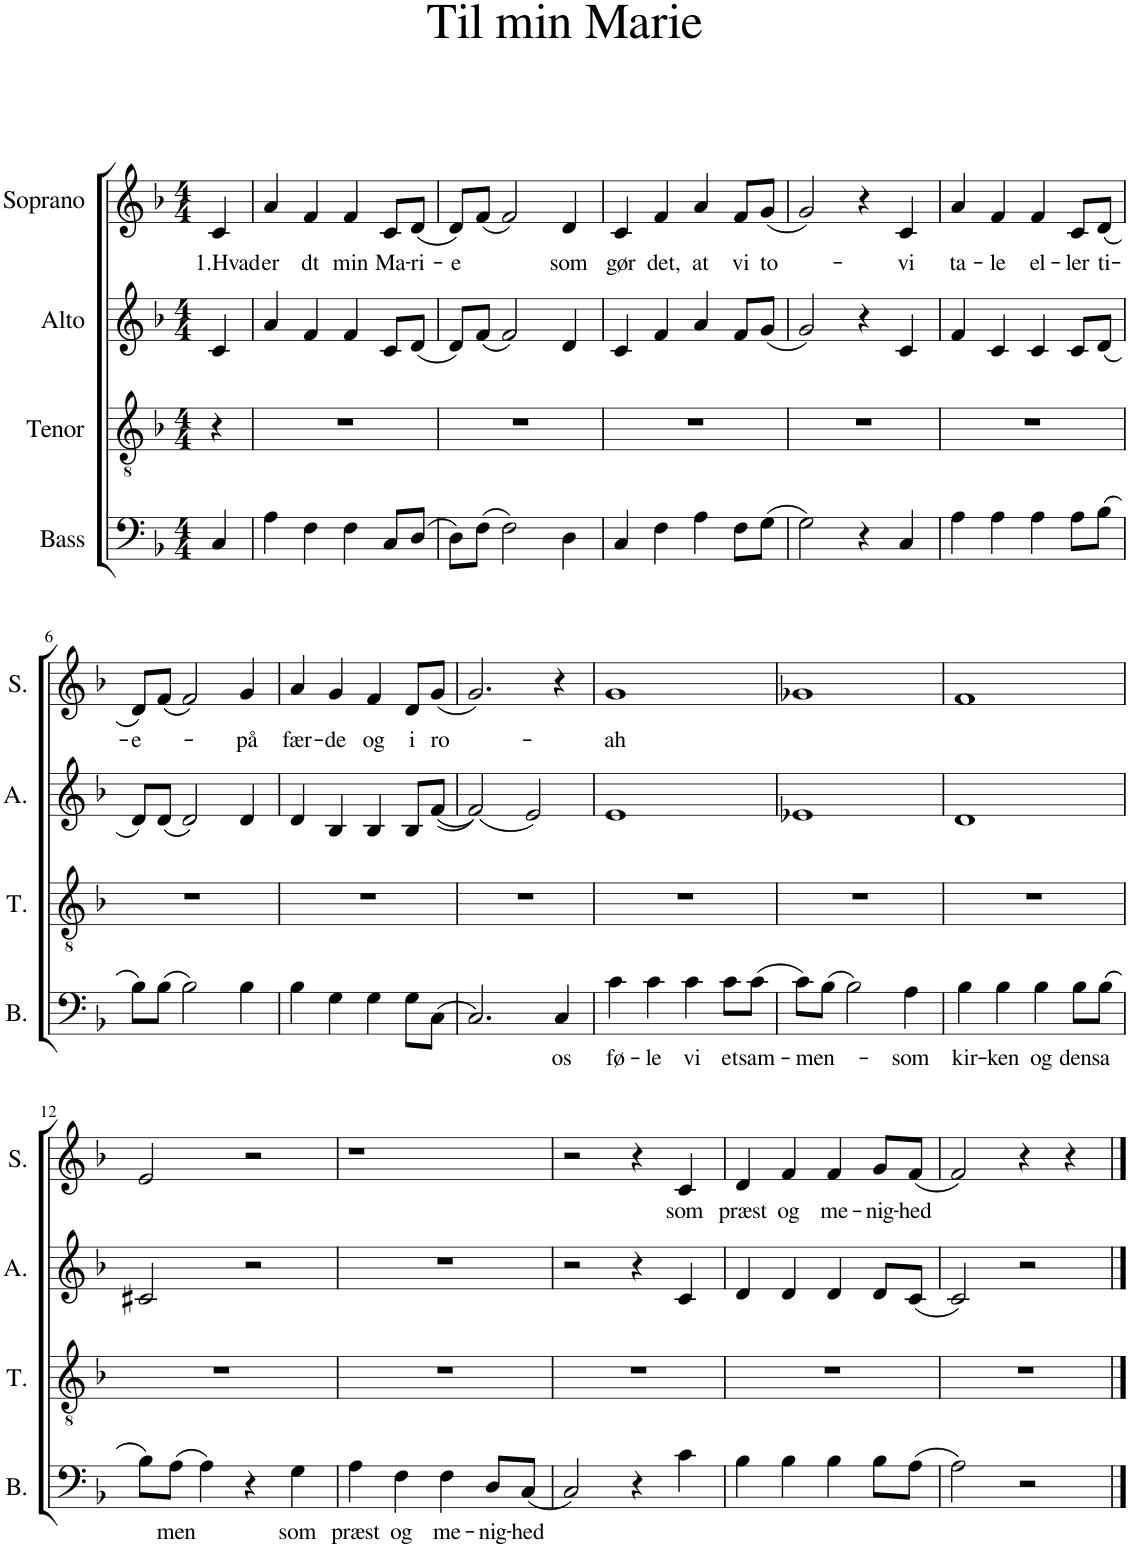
**kern	**text	**kern	**kern	**kern	**text
*part4	*part4	*part3	*part2	*part1	*part1
*staff4	*staff4	*staff3	*staff2	*staff1	*staff1
*I"Bass	*	*I"Tenor	*I"Alto	*I"Soprano	*
*I'B.	*	*I'T.	*I'A.	*I'S.	*
*clefF4	*	*clefGv2	*clefG2	*clefG2	*
*k[b-]	*	*k[b-]	*k[b-]	*k[b-]	*
*M4/4	*	*M4/4	*M4/4	*M4/4	*
=	=	=	=	=	=
!	!	!	!	!	!LO:LY:b
4C/	.	4r	4c/	4c/	1.Hvad
=1	=1	=1	=1	=1	=1
!	!	!	!	!	!LO:LY:b
4A\	.	1r	4a/	4a/	er
!	!	!	!	!	!LO:LY:b
4F\	.	.	4f/	4f/	dt
!	!	!	!	!	!LO:LY:b
4F\	.	.	4f/	4f/	min
!	!	!	!	!	!LO:LY:b
8C/L	.	.	8c/L	8c/L	Ma-
!	!	!	!	!	!LO:LY:b
(8D/J	.	.	(8d/J	(8d/J	-ri-
=2	=2	=2	=2	=2	=2
!	!	!	!	!	!LO:LY:b
8D\L)	.	1r	8d/L)	8d/L)	-e
(8F\J	.	.	(8f/J	(8f/J	.
2F\)	.	.	2f/)	2f/)	.
!	!	!	!	!	!LO:LY:b
4D\	.	.	4d/	4d/	som
=3	=3	=3	=3	=3	=3
!	!	!	!	!	!LO:LY:b
4C/	.	1r	4c/	4c/	gør
!	!	!	!	!	!LO:LY:b
4F\	.	.	4f/	4f/	det,
!	!	!	!	!	!LO:LY:b
4A\	.	.	4a/	4a/	at
!	!	!	!	!	!LO:LY:b
8F\L	.	.	8f/L	8f/L	vi
!	!	!	!	!	!LO:LY:b
(8G\J	.	.	(8g/J	(8g/J	to-
=4	=4	=4	=4	=4	=4
2G\)	.	1r	2g/)	2g/)	.
4r	.	.	4r	4r	.
!	!	!	!	!	!LO:LY:b
4C/	.	.	4c/	4c/	-vi
=5	=5	=5	=5	=5	=5
!	!	!	!	!	!LO:LY:b
4A\	.	1r	4f/	4a/	ta-
!	!	!	!	!	!LO:LY:b
4A\	.	.	4c/	4f/	-le
!	!	!	!	!	!LO:LY:b
4A\	.	.	4c/	4f/	el-
!	!	!	!	!	!LO:LY:b
8A\L	.	.	8c/L	8c/L	-ler
!	!	!	!	!	!LO:LY:b
(8B-\J	.	.	(8d/J	(8d/J	ti-
!!LO:LB:g=z
=6	=6	=6	=6	=6	=6
!	!	!	!	!	!LO:LY:b
8B-\L)	.	1r	8d/L)	8d/L)	-e-
(8B-\J	.	.	(8d/J	(8f/J	.
2B-\)	.	.	2d/)	2f/)	.
!	!	!	!	!	!LO:LY:b
4B-\	.	.	4d/	4g/	-på
=7	=7	=7	=7	=7	=7
!	!	!	!	!	!LO:LY:b
4B-\	.	1r	4d/	4a/	fær-
!	!	!	!	!	!LO:LY:b
4G\	.	.	4B-/	4g/	-de
!	!	!	!	!	!LO:LY:b
4G\	.	.	4B-/	4f/	og
!	!	!	!	!	!LO:LY:b
8G\L	.	.	8B-/L	8d/L	i
!	!	!	!	!	!LO:LY:b
(8C\J	.	.	((8f/J	(8g/J	ro-
=8	=8	=8	=8	=8	=8
2.C/)	.	1r	(2f/))	2.g/)	.
.	.	.	2e/)	.	.
!	!LO:LY:b	!	!	!	!
4C/	os	.	.	4r	.
=9	=9	=9	=9	=9	=9
!	!LO:LY:b	!	!	!	!LO:LY:b
4c\	fø-	1r	1e	1g	-ah
!	!LO:LY:b	!	!	!	!
4c\	-le	.	.	.	.
!	!LO:LY:b	!	!	!	!
4c\	vi	.	.	.	.
!	!LO:LY:b	!	!	!	!
8c\L	et	.	.	.	.
!	!LO:LY:b	!	!	!	!
(8c\J	sam-	.	.	.	.
=10	=10	=10	=10	=10	=10
!	!LO:LY:b	!	!	!	!
8c\L)	-men-	1r	1e-X	1g-X	.
(8B-\J	.	.	.	.	.
2B-\)	.	.	.	.	.
!	!LO:LY:b	!	!	!	!
4A\	-som	.	.	.	.
=11	=11	=11	=11	=11	=11
!	!LO:LY:b	!	!	!	!
4B-\	kir-	1r	1d	1f	.
!	!LO:LY:b	!	!	!	!
4B-\	-ken	.	.	.	.
!	!LO:LY:b	!	!	!	!
4B-\	og	.	.	.	.
!	!LO:LY:b	!	!	!	!
8B-\L	dens	.	.	.	.
!	!LO:LY:b	!	!	!	!
(8B-\J	a	.	.	.	.
!!LO:LB:g=z
=12	=12	=12	=12	=12	=12
8B-\L)	.	1r	2c#X/	2e/	.
!	!LO:LY:b	!	!	!	!
(8A\J	-men	.	.	.	.
4A\)	.	.	.	.	.
4r	.	.	2r	2r	.
!	!LO:LY:b	!	!	!	!
4G\	som	.	.	.	.
=13	=13	=13	=13	=13	=13
!	!LO:LY:b	!	!	!	!
4A\	præst	1r	1r	1r	.
!	!LO:LY:b	!	!	!	!
4F\	og	.	.	.	.
!	!LO:LY:b	!	!	!	!
4F\	me-	.	.	.	.
!	!LO:LY:b	!	!	!	!
8D/L	-nig-	.	.	.	.
!	!LO:LY:b	!	!	!	!
(8C/J	-hed	.	.	.	.
=14	=14	=14	=14	=14	=14
2C/)	.	1r	2r	2r	.
4r	.	.	4r	4r	.
!	!	!	!	!	!LO:LY:b
4c\	.	.	4c/	4c/	som
=15	=15	=15	=15	=15	=15
!	!	!	!	!	!LO:LY:b
4B-\	.	1r	4d/	4d/	præst
!	!	!	!	!	!LO:LY:b
4B-\	.	.	4d/	4f/	og
!	!	!	!	!	!LO:LY:b
4B-\	.	.	4d/	4f/	me-
!	!	!	!	!	!LO:LY:b
8B-\L	.	.	8d/L	8g/L	-nig-
!	!	!	!	!	!LO:LY:b
(8A\J	.	.	(8c/J	(8f/J	-hed
=16	=16	=16	=16	=16	=16
2A\)	.	1r	2c/)	2f/)	.
2r	.	.	2r	4r	.
.	.	.	.	4r	.
==	==	==	==	==	==
*-	*-	*-	*-	*-	*-
